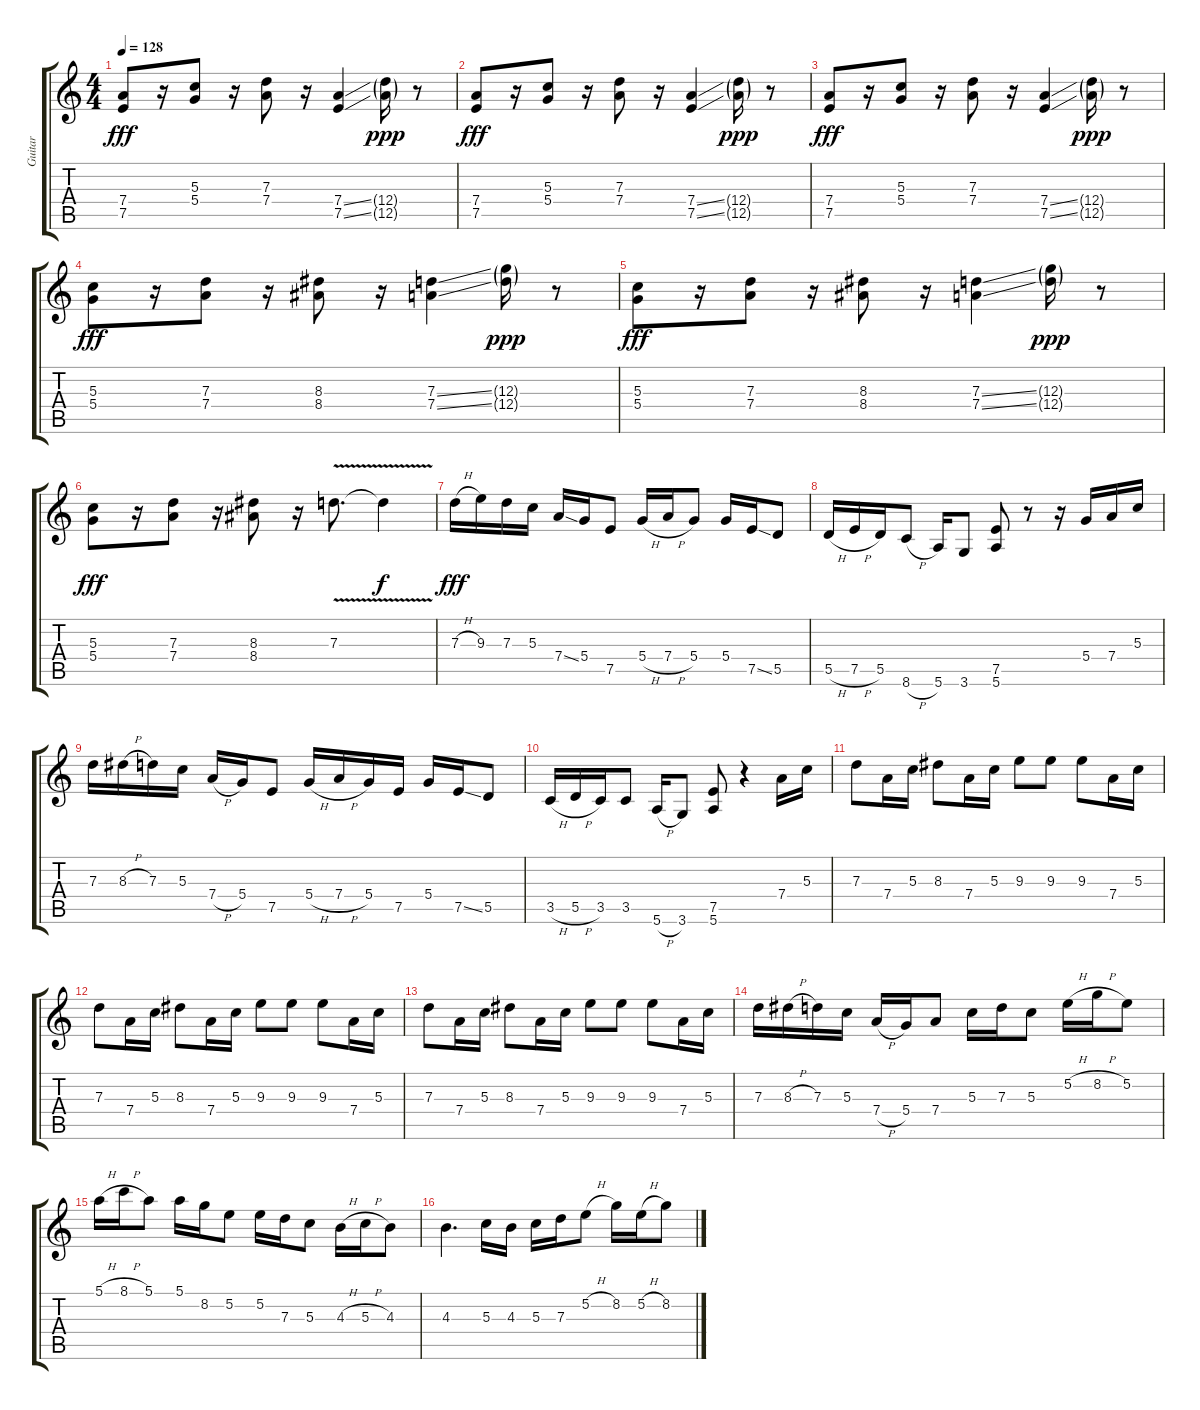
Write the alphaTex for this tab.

\track ("Guitar" "Guitar") {instrument overdrivenguitar}
\staff {score tabs}
\tuning (E4 B3 G3 D3 A2 E2) {hide}
\ts (4 4)
\tempo 128
\clef g2
\ks c
(7.4 7.5).8{dy fff} r.16 (5.3 5.4).8 r.16 (7.3 7.4).8 r.16 (7.4{ss} 7.5{ss}).4 (12.4{g} 12.5{g}).16{dy ppp} r.8 |
(7.4 7.5).8{dy fff} r.16 (5.3 5.4).8 r.16 (7.3 7.4).8 r.16 (7.4{ss} 7.5{ss}).4 (12.4{g} 12.5{g}).16{dy ppp} r.8 |
(7.4 7.5).8{dy fff} r.16 (5.3 5.4).8 r.16 (7.3 7.4).8 r.16 (7.4{ss} 7.5{ss}).4 (12.4{g} 12.5{g}).16{dy ppp} r.8 |
(5.3 5.4).8{dy fff} r.16 (7.3 7.4).8 r.16 (8.3 8.4).8 r.16 (7.3{ss} 7.4{ss}).4 (12.3{g} 12.4{g}).16{dy ppp} r.8 |
(5.3 5.4).8{dy fff} r.16 (7.3 7.4).8 r.16 (8.3 8.4).8 r.16 (7.3{ss} 7.4{ss}).4 (12.3{g} 12.4{g}).16{dy ppp} r.8 |
(5.3 5.4).8{dy fff} r.16 (7.3 7.4).8 r.16 (8.3 8.4).8 r.16 7.3{v}.8{d} 7.3{t}.4{dy f} |
7.3{h}.16{dy fff} 9.3.16 7.3.16 5.3.16 7.4{ss}.16 5.4.16 7.5.8 5.4{h}.16 7.4{h}.16 5.4.8 5.4.16 7.5{ss}.16 5.5.8 |
5.5{h}.16 7.5{h}.16 5.5.16 8.6{h}.8 5.6.16 3.6.8 (7.5 5.6).8 r.8 r.16 5.4.16 7.4.16 5.3.16 |
7.3.16 8.3{h}.16 7.3.16 5.3.16 7.4{h}.16 5.4.16 7.5.8 5.4{h}.16 7.4{h}.16 5.4.16 7.5.16 5.4.16 7.5{ss}.16 5.5.8 |
3.5{h}.16 5.5{h}.16 3.5.16 3.5.8 5.6{h}.16 3.6.8 (7.5 5.6).8 r.4 7.4.16 5.3.16 |
7.3.8 7.4.16 5.3.16 8.3.8 7.4.16 5.3.16 9.3.8 9.3.8 9.3.8 7.4.16 5.3.16 |
7.3.8 7.4.16 5.3.16 8.3.8 7.4.16 5.3.16 9.3.8 9.3.8 9.3.8 7.4.16 5.3.16 |
7.3.8 7.4.16 5.3.16 8.3.8 7.4.16 5.3.16 9.3.8 9.3.8 9.3.8 7.4.16 5.3.16 |
7.3.16 8.3{h}.16 7.3.16 5.3.16 7.4{h}.16 5.4.16 7.4.8 5.3.16 7.3.16 5.3.8 5.2{h}.16 8.2{h}.16 5.2.8 |
5.1{h}.16 8.1{h}.16 5.1.8 5.1.16 8.2.16 5.2.8 5.2.16 7.3.16 5.3.8 4.3{h}.16 5.3{h}.16 4.3.8 |
4.3.4{d} 5.3.16 4.3.16 5.3.16 7.3.16 5.2{h}.8 8.2.16 5.2{h}.16 8.2.8
